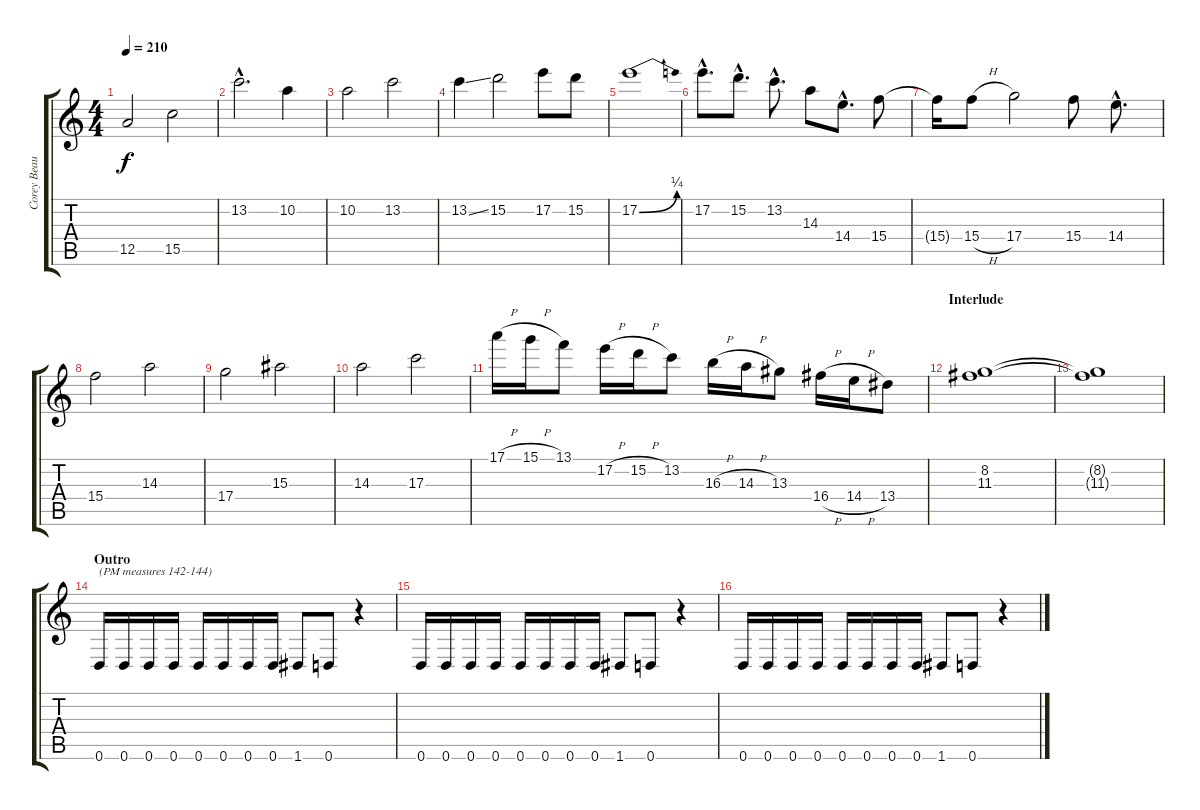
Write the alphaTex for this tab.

\track ("Corey Beaulieu" "Corey Beau") {instrument distortionguitar}
\staff {score tabs}
\tuning (E4 B3 G3 D3 A2 D2) {hide}
\ts (4 4)
\tempo 210
\clef g2
\ks c
12.5.2{dy f} 15.5.2 |
13.2{hac}.2{d} 10.2.4 |
10.2.2 13.2.2 |
13.2{ss}.4 15.2.2 17.2.8 15.2.8 |
17.2{be (bend 0 0 60 1)}.1 |
17.2{hac}.8{d} 15.2{hac}.8{d} 13.2{hac}.8{d} 14.3.8 14.4{hac}.8{d} 15.4.8 |
15.4{t}.16 15.4{h}.8 17.4.2 15.4.8 14.4{hac}.8{d} |
15.4.2 14.3.2 |
17.4.2 15.3.2 |
14.3.2 17.3.2 |
17.1{h}.16 15.1{h}.16 13.1.8 17.2{h}.16 15.2{h}.16 13.2.8 16.3{h}.16 14.3{h}.16 13.3.8 16.4{h}.16 14.4{h}.16 13.4.8 |
\section ("" "Interlude")
(8.2 11.3).1 |
(8.2{t} 11.3{t}).1 |
\section ("" "Outro")
0.6.16{txt "(PM measures 142-144)"} 0.6.16 0.6.16 0.6.16 0.6.16 0.6.16 0.6.16 0.6.16 1.6.8 0.6.8 r.4 |
0.6.16 0.6.16 0.6.16 0.6.16 0.6.16 0.6.16 0.6.16 0.6.16 1.6.8 0.6.8 r.4 |
0.6.16 0.6.16 0.6.16 0.6.16 0.6.16 0.6.16 0.6.16 0.6.16 1.6.8 0.6.8 r.4
